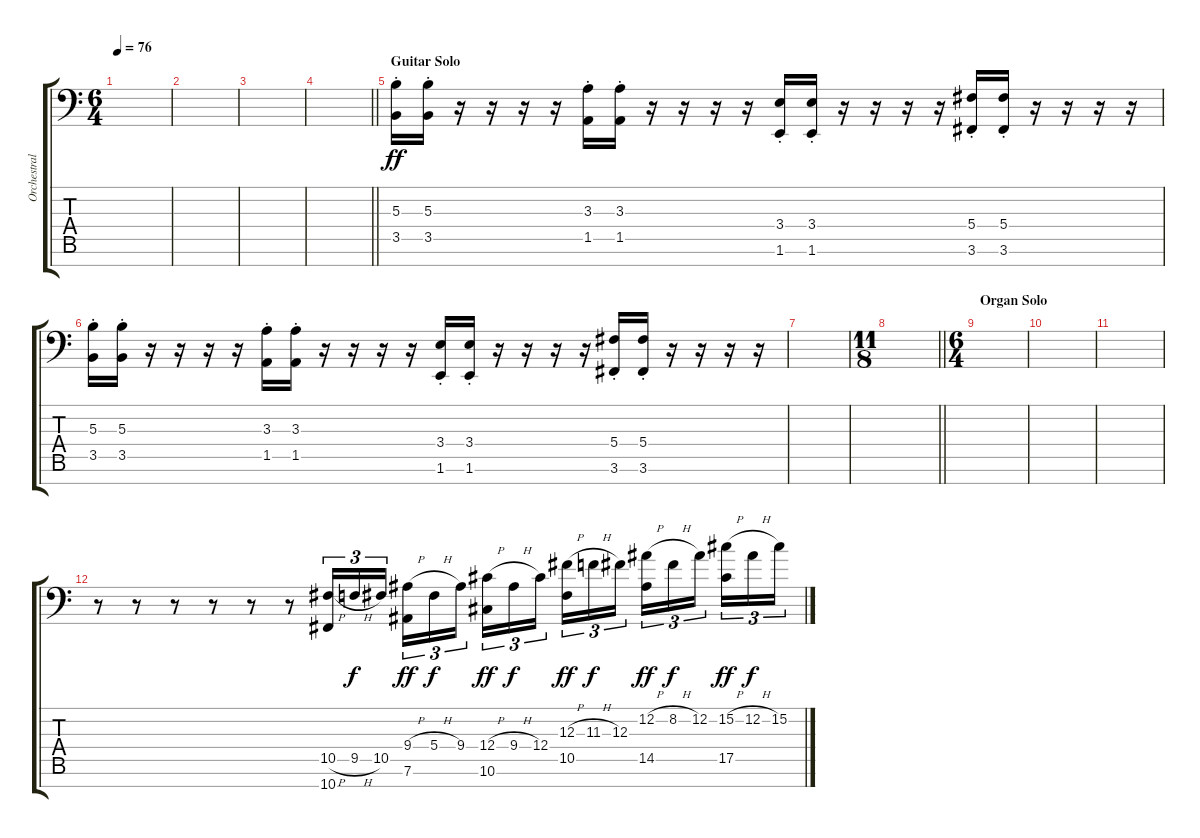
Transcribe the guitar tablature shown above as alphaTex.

\track ("Orchestral (Trumpets)" "Orchestral") {instrument brasssection}
\staff {score tabs}
\tuning (Eb4 Bb3 Gb3 Db3 Ab2 Eb2 Ab1) {hide}
\ts (6 4)
\tempo 76
\clef f4
\ks c
|
|
|
\barLineRight lightlight
|
\section ("" "Guitar Solo")
(5.3{st} 3.5{st}).16{dy ff} (5.3{st} 3.5{st}).16 r.16 r.16 r.16 r.16 (3.3{st} 1.5{st}).16 (3.3{st} 1.5{st}).16 r.16 r.16 r.16 r.16 (3.4{st} 1.6{st}).16 (3.4{st} 1.6{st}).16 r.16 r.16 r.16 r.16 (5.4{st} 3.6{st}).16 (5.4{st} 3.6{st}).16 r.16 r.16 r.16 r.16 |
(5.3{st} 3.5{st}).16 (5.3{st} 3.5{st}).16 r.16 r.16 r.16 r.16 (3.3{st} 1.5{st}).16 (3.3{st} 1.5{st}).16 r.16 r.16 r.16 r.16 (3.4{st} 1.6{st}).16 (3.4{st} 1.6{st}).16 r.16 r.16 r.16 r.16 (5.4{st} 3.6{st}).16 (5.4{st} 3.6{st}).16 r.16 r.16 r.16 r.16 |
|
\ts (11 8)
\barLineRight lightlight
|
\ts (6 4)
\section ("" "Organ Solo")
|
|
|
r.8 r.8 r.8 r.8 r.8 r.8 (10.5{h} 10.7).16{tu (3 2)} 9.5{h}.16{tu (3 2) dy f} 10.5.16{tu (3 2) beam splitsecondary} (9.4{h} 7.6).16{tu (3 2) dy ff} 5.4{h}.16{tu (3 2) dy f} 9.4.16{tu (3 2) beam splitsecondary} (12.4{h} 10.6).16{tu (3 2) dy ff} 9.4{h}.16{tu (3 2) dy f} 12.4.16{tu (3 2) beam splitsecondary} (12.3{h} 10.5).16{tu (3 2) dy ff} 11.3{h}.16{tu (3 2) dy f} 12.3.16{tu (3 2) beam splitsecondary} (12.2{h} 14.5).16{tu (3 2) dy ff} 8.2{h}.16{tu (3 2) dy f} 12.2.16{tu (3 2) beam splitsecondary} (15.2{h} 17.5).16{tu (3 2) dy ff} 12.2{h}.16{tu (3 2) dy f} 15.2.16{tu (3 2)}
